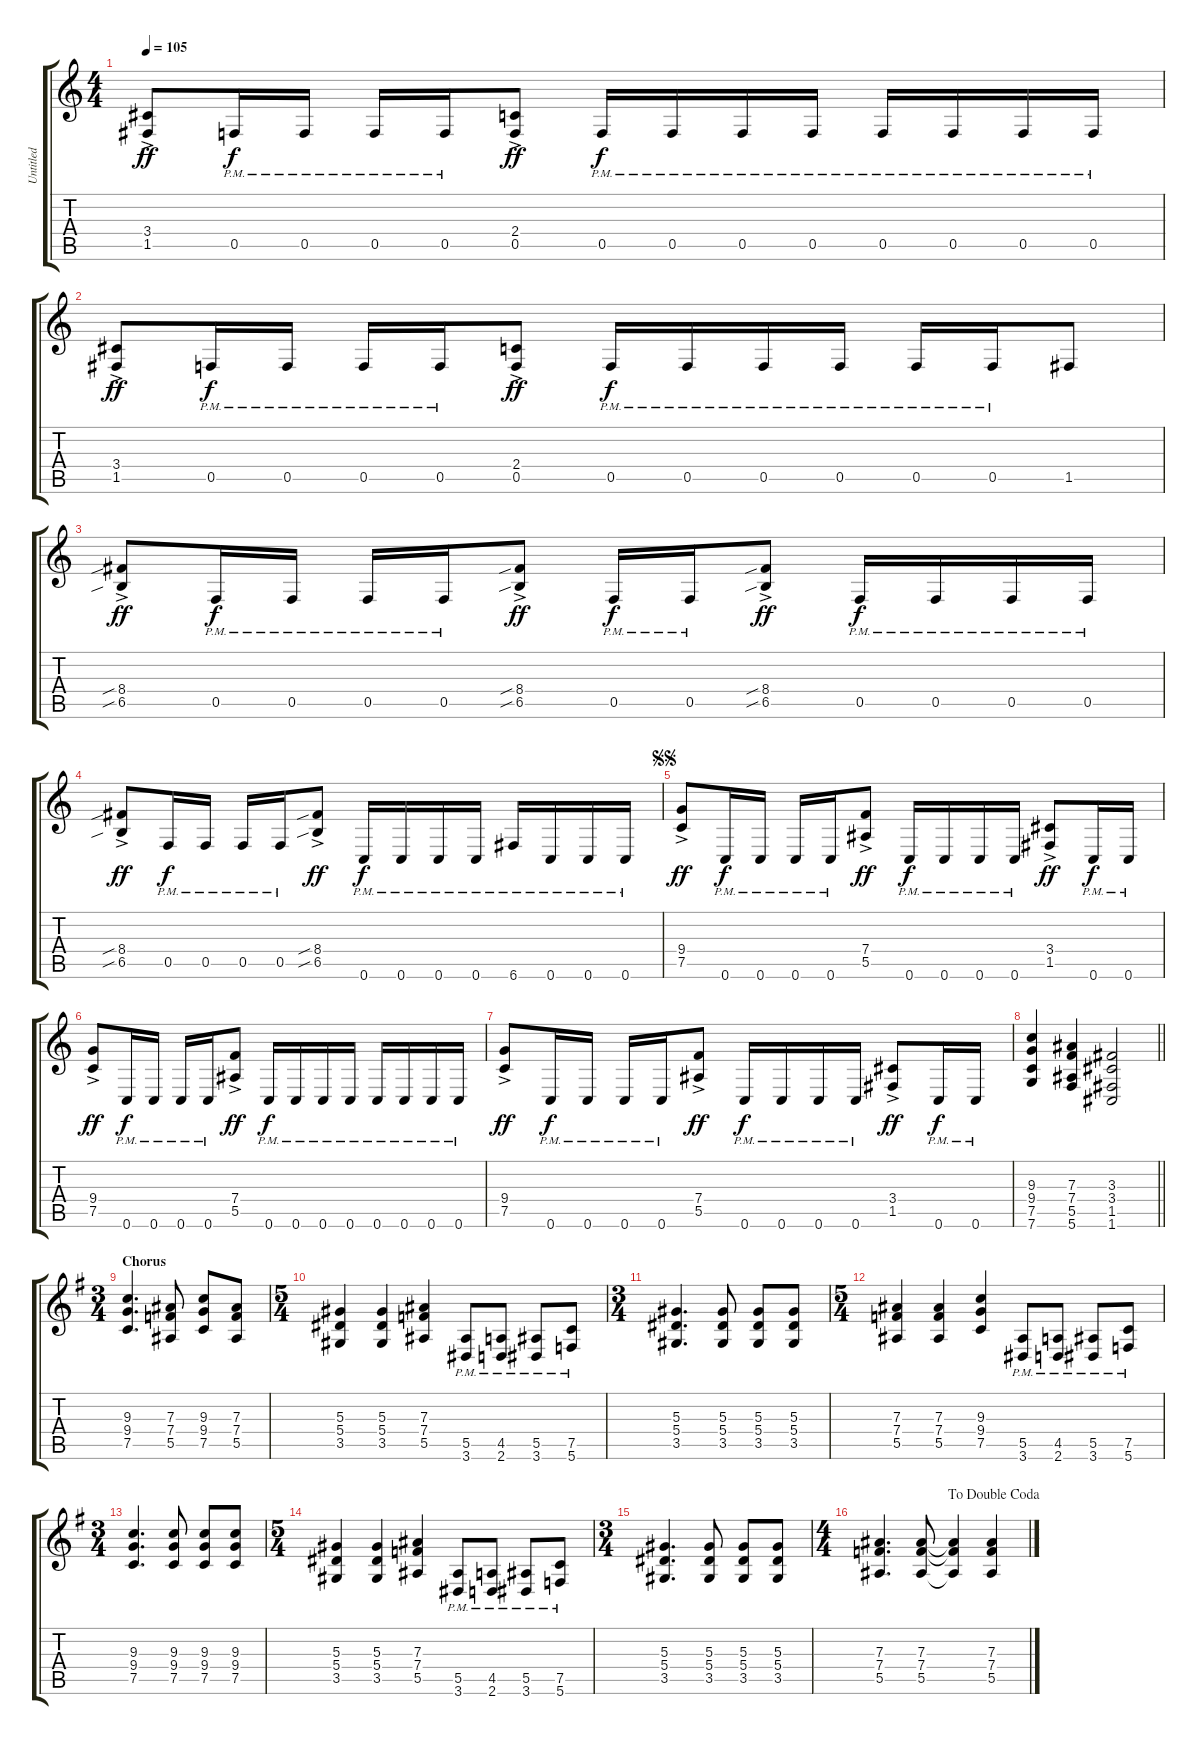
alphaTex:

\track ("Untitled" "Untitled") {instrument distortionguitar}
\staff {score tabs}
\tuning (C4 G3 Eb3 Bb2 F2 C2) {hide}
\ts (4 4)
\tempo 105
\clef g2
\ks c
(3.4{ac} 1.5{ac}).8{dy ff} 0.5{pm}.16{dy f} 0.5{pm}.16 0.5{pm}.16 0.5{pm}.16 (2.4{ac} 0.5{ac}).8{dy ff} 0.5{pm}.16{dy f} 0.5{pm}.16 0.5{pm}.16 0.5{pm}.16 0.5{pm}.16 0.5{pm}.16 0.5{pm}.16 0.5{pm}.16 |
(3.4{ac} 1.5{ac}).8{dy ff} 0.5{pm}.16{dy f} 0.5{pm}.16 0.5{pm}.16 0.5{pm}.16 (2.4{ac} 0.5{ac}).8{dy ff} 0.5{pm}.16{dy f} 0.5{pm}.16 0.5{pm}.16 0.5{pm}.16 0.5{pm}.16 0.5{pm}.16 1.5.8 |
(8.4{sib ac} 6.5{sib ac}).8{dy ff} 0.5{pm}.16{dy f} 0.5{pm}.16 0.5{pm}.16 0.5{pm}.16 (8.4{sib ac} 6.5{sib ac}).8{dy ff} 0.5{pm}.16{dy f} 0.5{pm}.16 (8.4{sib ac} 6.5{sib ac}).8{dy ff} 0.5{pm}.16{dy f} 0.5{pm}.16 0.5{pm}.16 0.5{pm}.16 |
(8.4{sib ac} 6.5{sib ac}).8{dy ff} 0.5{pm}.16{dy f} 0.5{pm}.16 0.5{pm}.16 0.5{pm}.16 (8.4{sib ac} 6.5{sib ac}).8{dy ff} 0.6{pm}.16{dy f} 0.6{pm}.16 0.6{pm}.16 0.6{pm}.16 6.6{pm}.16 0.6{pm}.16 0.6{pm}.16 0.6{pm}.16 |
\jump segnosegno
(9.4{ac} 7.5{ac}).8{dy ff} 0.6{pm}.16{dy f} 0.6{pm}.16 0.6{pm}.16 0.6{pm}.16 (7.4{ac} 5.5{ac}).8{dy ff} 0.6{pm}.16{dy f} 0.6{pm}.16 0.6{pm}.16 0.6{pm}.16 (3.4{ac} 1.5{ac}).8{dy ff} 0.6{pm}.16{dy f} 0.6{pm}.16 |
(9.4{ac} 7.5{ac}).8{dy ff} 0.6{pm}.16{dy f} 0.6{pm}.16 0.6{pm}.16 0.6{pm}.16 (7.4{ac} 5.5{ac}).8{dy ff} 0.6{pm}.16{dy f} 0.6{pm}.16 0.6{pm}.16 0.6{pm}.16 0.6{pm}.16 0.6{pm}.16 0.6{pm}.16 0.6{pm}.16 |
(9.4{ac} 7.5{ac}).8{dy ff} 0.6{pm}.16{dy f} 0.6{pm}.16 0.6{pm}.16 0.6{pm}.16 (7.4{ac} 5.5{ac}).8{dy ff} 0.6{pm}.16{dy f} 0.6{pm}.16 0.6{pm}.16 0.6{pm}.16 (3.4{ac} 1.5{ac}).8{dy ff} 0.6{pm}.16{dy f} 0.6{pm}.16 |
\barLineRight lightlight
(9.3 9.4 7.5 7.6).4 (7.3 7.4 5.5 5.6).4 (3.3 3.4 1.5 1.6).2 |
\ts (3 4)
\section ("" "Chorus")
\ks g
(9.3 9.4 7.5).4{d} (7.3 7.4 5.5).8 (9.3 9.4 7.5).8 (7.3 7.4 5.5).8 |
\ts (5 4)
(5.3 5.4 3.5).4 (5.3 5.4 3.5).4 (7.3 7.4 5.5).4 (5.5{pm} 3.6{pm}).8 (4.5{pm} 2.6{pm}).8 (5.5{pm} 3.6{pm}).8 (7.5{pm} 5.6{pm}).8 |
\ts (3 4)
(5.3 5.4 3.5).4{d} (5.3 5.4 3.5).8 (5.3 5.4 3.5).8 (5.3 5.4 3.5).8 |
\ts (5 4)
(7.3 7.4 5.5).4 (7.3 7.4 5.5).4 (9.3 9.4 7.5).4 (5.5{pm} 3.6{pm}).8 (4.5{pm} 2.6{pm}).8 (5.5{pm} 3.6{pm}).8 (7.5{pm} 5.6{pm}).8 |
\ts (3 4)
(9.3 9.4 7.5).4{d} (9.3 9.4 7.5).8 (9.3 9.4 7.5).8 (9.3 9.4 7.5).8 |
\ts (5 4)
(5.3 5.4 3.5).4 (5.3 5.4 3.5).4 (7.3 7.4 5.5).4 (5.5{pm} 3.6{pm}).8 (4.5{pm} 2.6{pm}).8 (5.5{pm} 3.6{pm}).8 (7.5{pm} 5.6{pm}).8 |
\ts (3 4)
(5.3 5.4 3.5).4{d} (5.3 5.4 3.5).8 (5.3 5.4 3.5).8 (5.3 5.4 3.5).8 |
\ts (4 4)
\jump dadoublecoda
(7.3 7.4 5.5).4{d} (7.3 7.4 5.5).8 (7.3{t} 7.4{t} 5.5{t}).4 (7.3 7.4 5.5).4
